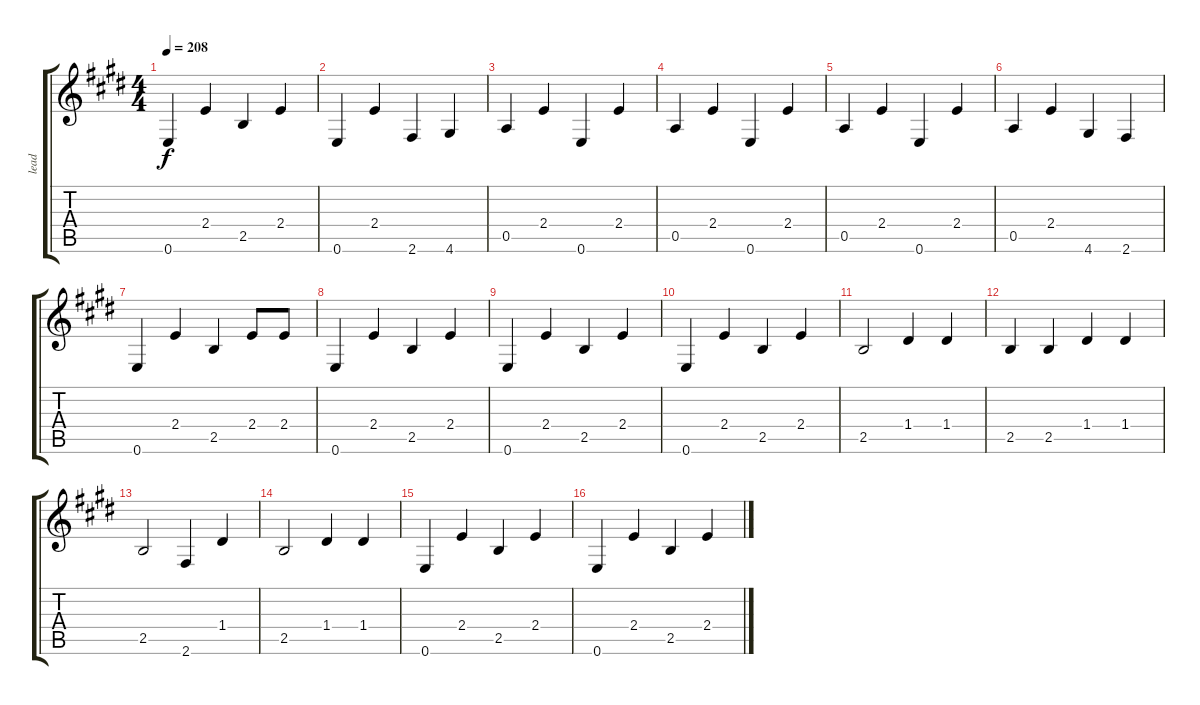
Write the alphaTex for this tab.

\track ("lead" "lead") {instrument electricguitarmuted}
\staff {score tabs}
\tuning (E4 B3 G3 D3 A2 E2) {hide}
\ts (4 4)
\tempo 208
\clef g2
\ks e
0.6.4{dy f} 2.4.4 2.5.4 2.4.4 |
0.6.4 2.4.4 2.6.4 4.6.4 |
0.5.4 2.4.4 0.6.4 2.4.4 |
0.5.4 2.4.4 0.6.4 2.4.4 |
0.5.4 2.4.4 0.6.4 2.4.4 |
0.5.4 2.4.4 4.6.4 2.6.4 |
0.6.4 2.4.4 2.5.4 2.4.8 2.4.8 |
0.6.4 2.4.4 2.5.4 2.4.4 |
0.6.4 2.4.4 2.5.4 2.4.4 |
0.6.4 2.4.4 2.5.4 2.4.4 |
2.5.2 1.4.4 1.4.4 |
2.5.4 2.5.4 1.4.4 1.4.4 |
2.5.2 2.6.4 1.4.4 |
2.5.2 1.4.4 1.4.4 |
0.6.4 2.4.4 2.5.4 2.4.4 |
0.6.4 2.4.4 2.5.4 2.4.4
